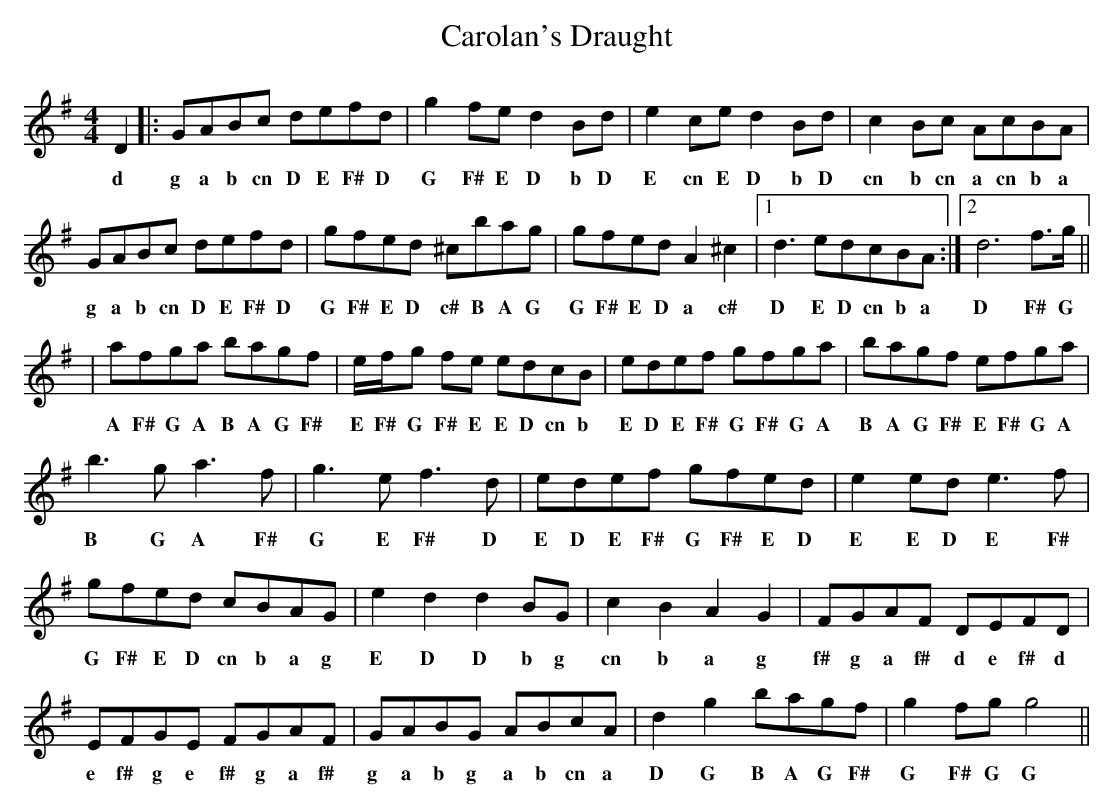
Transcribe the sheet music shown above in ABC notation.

X:1
T: Carolan's Draught
M: 4/4
L: 1/8
K: Gmaj
D2|:GABc defd|g2 fe d2 Bd|e2 ce d2 Bd|c2 Bc AcBA|
w:d g a b cn D E F# D G F# E D b D E cn E D b D cn b cn a cn b a
GABc defd|gfed ^cbag|gfed A2^c2|1 d3 edcBA:|2 d6 f>g||
w:g a b cn D E F# D G F# E D c# B A G G F# E D a c# D E D cn b a D F# G
|afga bagf|e/f/g fe edcB|edef gfga|bagf efga|
w:A F# G A B A G F# E F# G F# E E D cn b E D E F# G F# G A B A G F# E F# G A
b3g a3f|g3e f3d|edef gfed|e2 ed e3f|
w:B G A F# G E F# D E D E F# G F# E D E E D E F#
gfed cBAG|e2 d2 d2 BG|c2 B2 A2 G2|FGAF DEFD|
w:G F# E D cn b a g E D D b g cn b a g f# g a f# d e f# d
EFGE FGAF|GABG ABcA|d2 g2 bagf| g2 fg g4||
w:e f# g e f# g a f# g a b g a b cn a D G B A G F# G F# G G
